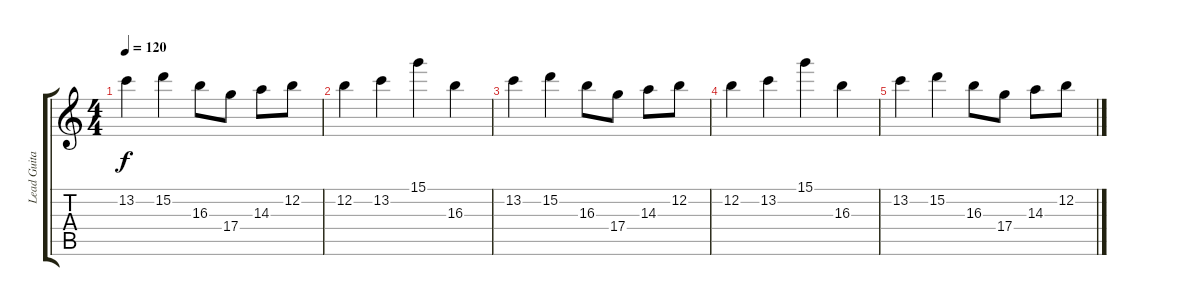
\track ("Lead Guitar" "Lead Guita") {instrument distortionguitar}
\staff {score tabs}
\tuning (E4 B3 G3 D3 A2 E2) {hide}
\ts (4 4)
\tempo 120
\clef g2
\ks c
13.2.4{dy f} 15.2.4 16.3.8 17.4.8 14.3.8 12.2.8 |
12.2.4 13.2.4 15.1.4 16.3.4 |
13.2.4 15.2.4 16.3.8 17.4.8 14.3.8 12.2.8 |
12.2.4 13.2.4 15.1.4 16.3.4 |
13.2.4 15.2.4 16.3.8 17.4.8 14.3.8 12.2.8
